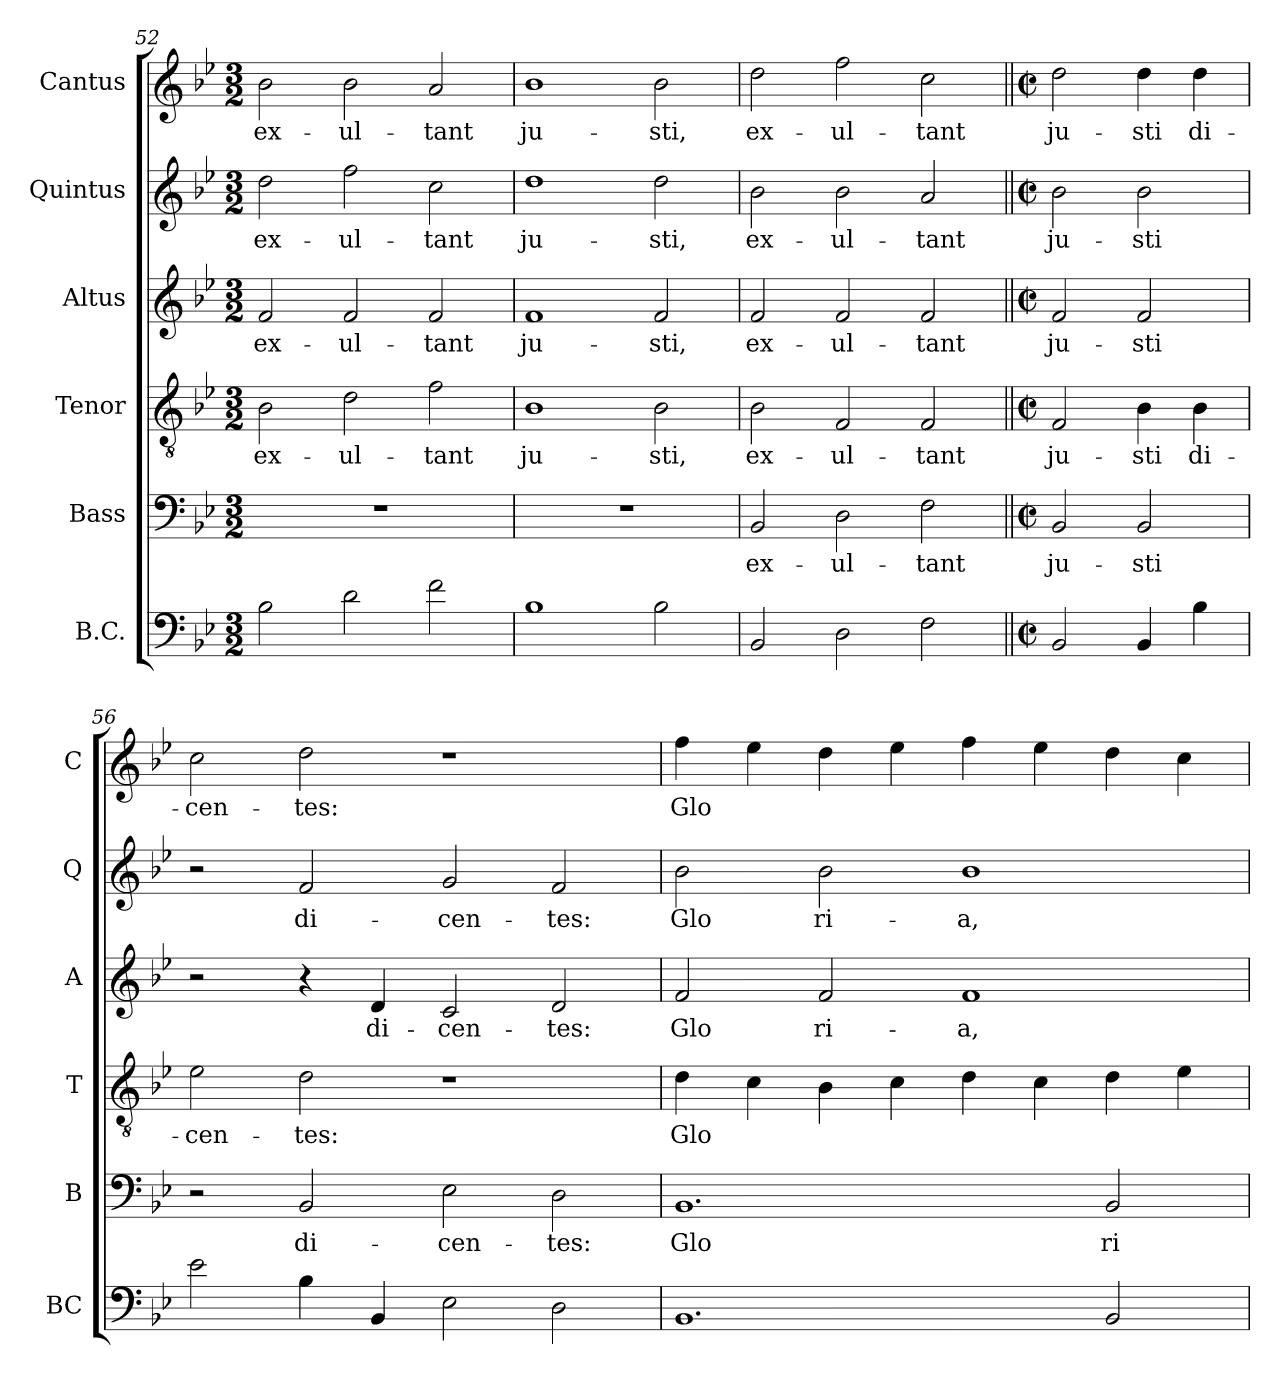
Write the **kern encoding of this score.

**kern	**kern	**text	**kern	**text	**kern	**text	**kern	**text	**kern	**text
*part6	*part5	*part5	*part4	*part4	*part3	*part3	*part2	*part2	*part1	*part1
*staff6	*staff5	*staff5	*staff4	*staff4	*staff3	*staff3	*staff2	*staff2	*staff1	*staff1
*I"B.C.	*I"Bass	*	*I"Tenor	*	*I"Altus	*	*I"Quintus	*	*I"Cantus	*
*I'BC	*I'B	*	*I'T	*	*I'A	*	*I'Q	*	*I'C	*
*clefF4	*clefF4	*	*clefGv2	*	*clefG2	*	*clefG2	*	*clefG2	*
*k[b-e-]	*k[b-e-]	*	*k[b-e-]	*	*k[b-e-]	*	*k[b-e-]	*	*k[b-e-]	*
*B-:	*B-:	*	*B-:	*	*B-:	*	*B-:	*	*B-:	*
*M3/2	*M3/2	*	*M3/2	*	*M3/2	*	*M3/2	*	*M3/2	*
=52	=52	=52	=52	=52	=52	=52	=52	=52	=52	=52
!	!	!	!	!LO:LY:b	!	!LO:LY:b	!	!LO:LY:b	!	!LO:LY:b
2B-\	1.r	.	2B-\	ex-	2f/	ex-	2dd\	ex-	2b-\	ex-
!	!	!	!	!LO:LY:b	!	!LO:LY:b	!	!LO:LY:b	!	!LO:LY:b
2d\	.	.	2d\	-ul-	2f/	-ul-	2ff\	-ul-	2b-\	-ul-
!	!	!	!	!LO:LY:b	!	!LO:LY:b	!	!LO:LY:b	!	!LO:LY:b
2f\	.	.	2f\	-tant	2f/	-tant	2cc\	-tant	2a/	-tant
=53	=53	=53	=53	=53	=53	=53	=53	=53	=53	=53
!	!	!	!	!LO:LY:b	!	!LO:LY:b	!	!LO:LY:b	!	!LO:LY:b
1B-	1.r	.	1B-	ju-	1f	ju-	1dd	ju-	1b-	ju-
!	!	!	!	!LO:LY:b	!	!LO:LY:b	!	!LO:LY:b	!	!LO:LY:b
2B-\	.	.	2B-\	-sti,	2f/	-sti,	2dd\	-sti,	2b-\	-sti,
=54	=54	=54	=54	=54	=54	=54	=54	=54	=54	=54
!	!	!LO:LY:b	!	!LO:LY:b	!	!LO:LY:b	!	!LO:LY:b	!	!LO:LY:b
2BB-/	2BB-/	ex-	2B-\	ex-	2f/	ex-	2b-\	ex-	2dd\	ex-
!	!	!LO:LY:b	!	!LO:LY:b	!	!LO:LY:b	!	!LO:LY:b	!	!LO:LY:b
2D\	2D\	-ul-	2F/	-ul-	2f/	-ul-	2b-\	-ul-	2ff\	-ul-
!	!	!LO:LY:b	!	!LO:LY:b	!	!LO:LY:b	!	!LO:LY:b	!	!LO:LY:b
2F\	2F\	-tant	2F/	-tant	2f/	-tant	2a/	-tant	2cc\	-tant
!!LO:PB:g=z
=55||	=55||	=55||	=55||	=55||	=55||	=55||	=55||	=55||	=55||	=55||
*M2/2	*M2/2	*	*M2/2	*	*M2/2	*	*M2/2	*	*M2/2	*
*met(c|)	*met(c|)	*	*met(c|)	*	*met(c|)	*	*met(c|)	*	*met(c|)	*
!	!	!LO:LY:b	!	!LO:LY:b	!	!LO:LY:b	!	!LO:LY:b	!	!LO:LY:b
2BB-/	2BB-/	ju-	2F/	ju-	2f/	ju-	2b-\	ju-	2dd\	ju-
!	!	!LO:LY:b	!	!LO:LY:b	!	!LO:LY:b	!	!LO:LY:b	!	!LO:LY:b
4BB-/	2BB-/	-sti	4B-\	-sti	2f/	-sti	2b-\	-sti	4dd\	-sti
!	!	!	!	!LO:LY:b	!	!	!	!	!	!LO:LY:b
4B-\	.	.	4B-\	di-	.	.	.	.	4dd\	di-
=56	=56	=56	=56	=56	=56	=56	=56	=56	=56	=56
!	!	!	!	!LO:LY:b	!	!	!	!	!	!LO:LY:b
2e-\	2r	.	2e-\	-cen-	2r	.	2r	.	2cc\	-cen-
!	!	!LO:LY:b	!	!LO:LY:b	!	!	!	!LO:LY:b	!	!LO:LY:b
4B-\	2BB-/	di-	2d\	-tes:	4ra	.	2f/	di-	2dd\	-tes:
!	!	!	!	!	!	!LO:LY:b	!	!	!	!
4BB-/	.	.	.	.	4d/	di-	.	.	.	.
!	!	!LO:LY:b	!	!	!	!LO:LY:b	!	!LO:LY:b	!	!
2E-\	2E-\	-cen-	1r	.	2c/	-cen-	2g/	-cen-	1r	.
!	!	!LO:LY:b	!	!	!	!LO:LY:b	!	!LO:LY:b	!	!
2D\	2D\	-tes:	.	.	2d/	-tes:	2f/	-tes:	.	.
=57	=57	=57	=57	=57	=57	=57	=57	=57	=57	=57
!	!	!LO:LY:b	!	!LO:LY:b	!	!LO:LY:b	!	!LO:LY:b	!	!LO:LY:b
1.BB-	1.BB-	Glo	4d\	Glo	2f/	Glo	2b-\	Glo	4ff\	Glo
.	.	.	4c\	.	.	.	.	.	4ee-\	.
!	!	!	!	!	!	!LO:LY:b	!	!LO:LY:b	!	!
.	.	.	4B-\	.	2f/	ri-	2b-\	ri-	4dd\	.
.	.	.	4c\	.	.	.	.	.	4ee-\	.
!	!	!	!	!	!	!LO:LY:b	!	!LO:LY:b	!	!
.	.	.	4d\	.	1f	-a,	1b-	-a,	4ff\	.
.	.	.	4c\	.	.	.	.	.	4ee-\	.
!	!	!LO:LY:b	!	!	!	!	!	!	!	!
2BB-/	2BB-/	ri-	4d\	.	.	.	.	.	4dd\	.
.	.	.	4e-\	.	.	.	.	.	4cc\	.
=	=	=	=	=	=	=	=	=	=	=
*-	*-	*-	*-	*-	*-	*-	*-	*-	*-	*-
